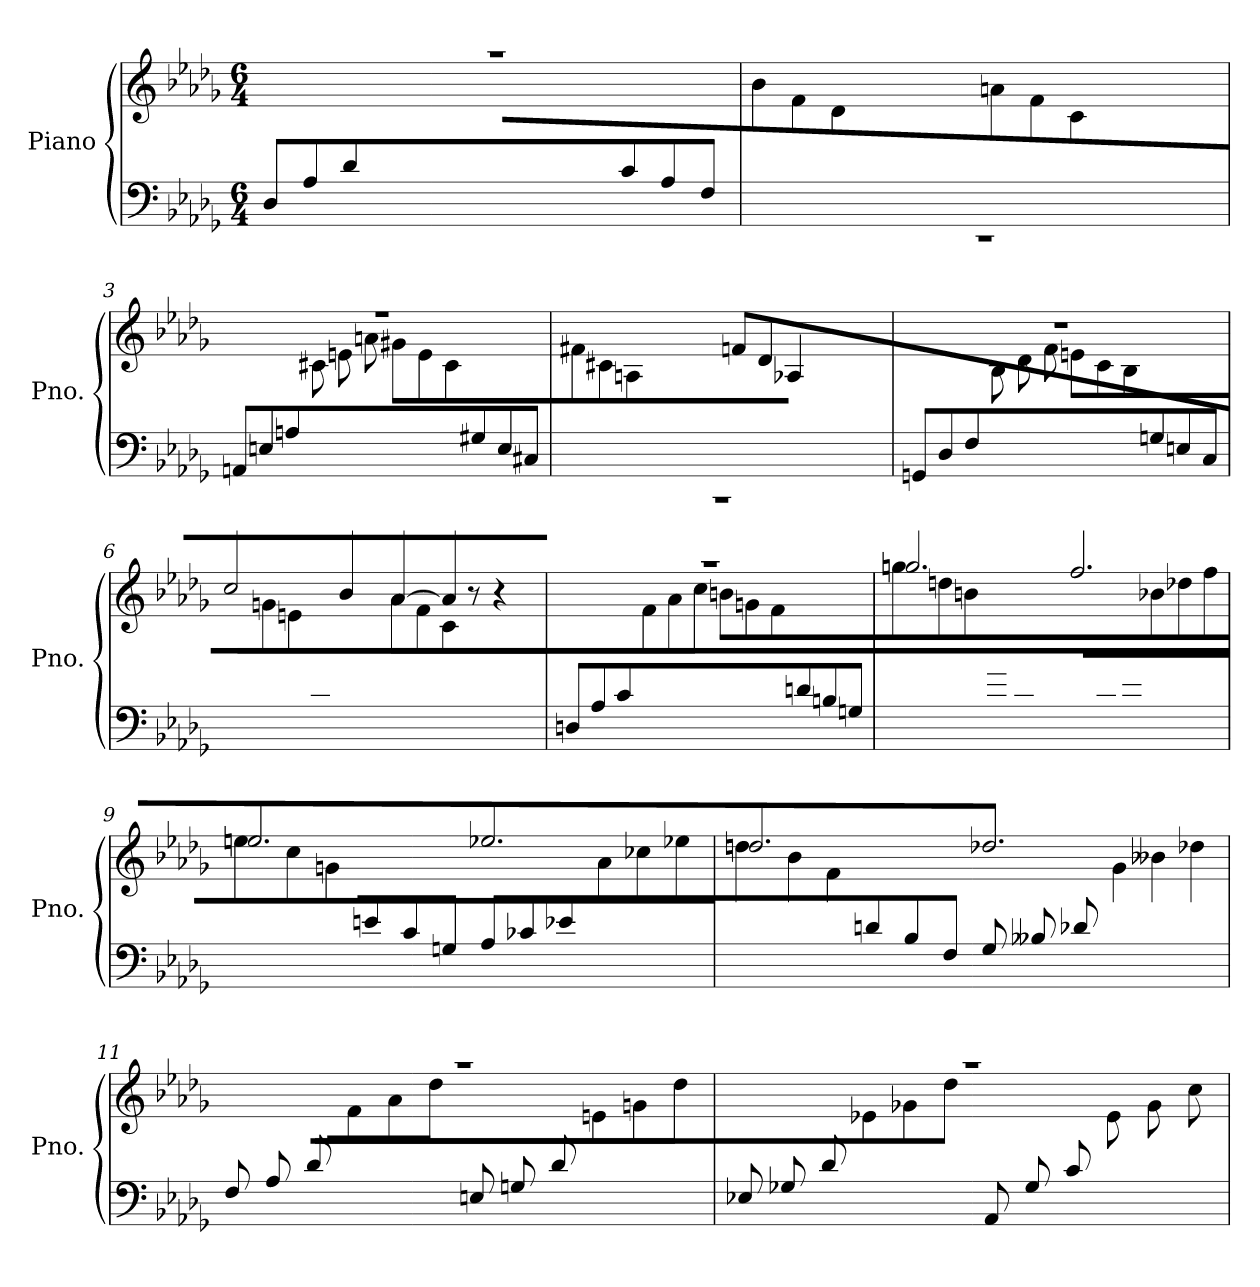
**kern	**kern
*part1	*part1
*staff2	*staff1
*I"Piano	*
*I'Pno.	*
*clefF4	*clefG2
*k[b-e-a-d-g-]	*k[b-e-a-d-g-]
*M6/4	*M6/4
=1	=1
*	*^
8D-/L	1.r	4.ryy
8A-/	.	.
8d-/	.	.
2.ryy	.	8f\
.	.	8a-\
.	.	8dd-\J
.	.	8cc\L
.	.	8a-\
.	.	8f\
8c/	.	4.ryy
8A-/	.	.
8F/J	.	.
*	*v	*v
=2	=2
*^	*
4.ryy	1.r	8b-\L
.	.	8f\
.	.	8d-\
8B-/	.	4.ryy
8F/	.	.
8BB-/J	.	.
4.ryy	.	8an\L
.	.	8f\
.	.	8c\
8An/	.	4.ryy
8F/	.	.
8A/J	.	.
*v	*v	*
=3	=3
*	*^
8AAn/L	1.r	4.ryy
8En/	.	.
8An/	.	.
2.ryy	.	8c#X\
.	.	8en\
.	.	8an\J
.	.	8g#X\L
.	.	8e\
.	.	8c#\
8G#X/	.	4.ryy
8E/	.	.
8C#X/J	.	.
*	*v	*v
!!LO:LB:g=z
=4	=4
*^	*
4.ryy	1.r	8f#X\L
.	.	8c#X\
.	.	8An\
8F#X/	.	4.ryy
8C#X/	.	.
8FF#X/J	.	.
4.ryy	.	8fn\L
.	.	8d-\
.	.	8A-X\
8Fn/	.	4.ryy
8D-/	.	.
8F/J	.	.
*v	*v	*
=5	=5
*	*^
8GGn/L	1.r	4.ryy
8D-/	.	.
8F/	.	.
2.ryy	.	8B-\
.	.	8d-\
.	.	8f\J
.	.	8en\L
.	.	8c\
.	.	8B-\
8Gn/	.	4.ryy
8En/	.	.
8C/J	.	.
!!LO:LB:g=z	!!
=6	=6	=6
4.ryy	2cc/	8cc\Lyy
.	.	8gn\
.	.	8en\
8c/	.	4.ryy
8Gn/	4b-/	.
8En/J	.	.
4.ryy	[4a-/	8a-\L
.	.	8f\
.	8a-/]	8c\
8A-/	8r	4.ryy
8F/	4r	.
8E-X/J	.	.
=7	=7	=7
8Dn/L	1.r	4.ryy
8A-/	.	.
8c/	.	.
2.ryy	.	8f\
.	.	8a-\
.	.	8cc\J
.	.	8bn\L
.	.	8gn\
.	.	8f\
8dn/	.	4.ryy
8Bn/	.	.
8Gn/J	.	.
!!LO:LB:g=z	!!
=8	=8	=8
4.ryy	2.ggn/	8ggn\L
.	.	8ddn\
.	.	8bn\
8gn/	.	2.ryy
8dn/	.	.
8Bn/J	.	.
8B-X/L	2.ff/	.
8d-X/	.	.
8f/	.	.
4.ryy	.	8b-X\
.	.	8dd-X\
.	.	8ff\J
=9	=9	=9
4.ryy	2.een/	8een\L
.	.	8cc\
.	.	8gn\
8en/	.	2.ryy
8c/	.	.
8Gn/J	.	.
8A-/L	2.ee-X/	.
8c-X/	.	.
8e-X/	.	.
4.ryy	.	8a-\
.	.	8cc-X\
.	.	8ee-X\J
!!LO:LB:g=z	!!
=10	=10	=10
4.ryy	2.ddn/	8ddn\L
.	.	8b-\
.	.	8f\
8dn/	.	2.ryy
8B-/	.	.
8F/J	.	.
8G-/L	2.dd-X/	.
8B--X/	.	.
8d-X/	.	.
4.ryy	.	8g-\
.	.	8b--X\
.	.	8dd-X\J
=11	=11	=11
8F/L	1.r	4.ryy
8A-/	.	.
8d-/	.	.
4.ryy	.	8f\
.	.	8a-\
.	.	8dd-\J
8En/L	.	4.ryy
8Gn/	.	.
8d-/	.	.
4.ryy	.	8en\
.	.	8gn\
.	.	8dd-\J
!!LO:PB:g=z	!!
=12	=12	=12
8E-X/L	1.r	4.ryy
8G-X/	.	.
8d-/	.	.
4.ryy	.	8e-X\
.	.	8g-X\
.	.	8dd-\J
8AA-/L	.	4.ryy
8G-/	.	.
8c/	.	.
4.ryy	.	8e-\
.	.	8g-\
.	.	8cc\J
*	*v	*v
=	=
*-	*-
